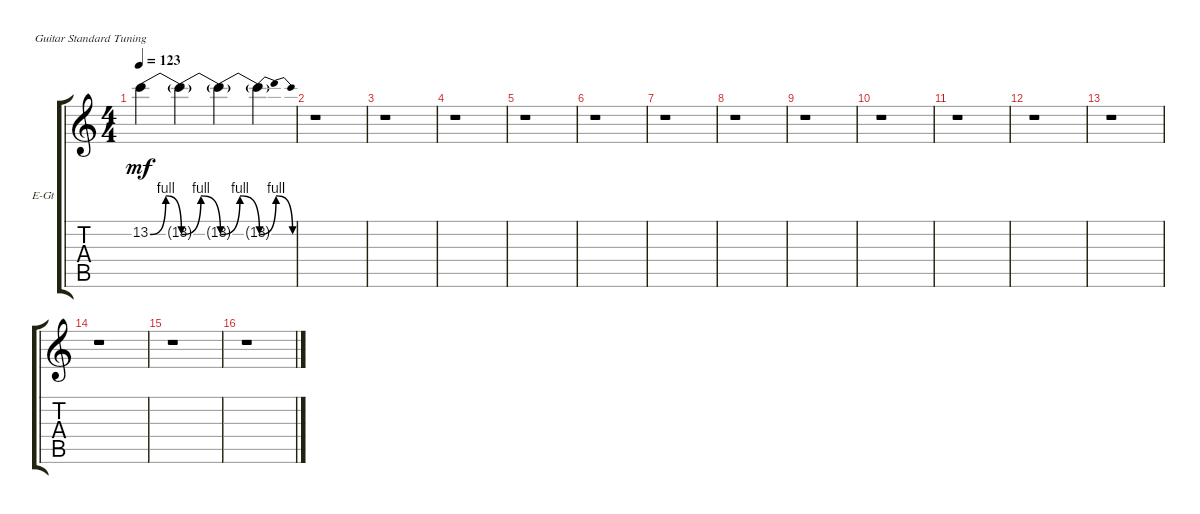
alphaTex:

\defaultSystemsLayout 4
\bracketExtendMode groupsimilarinstruments
\firstSystemTrackNameOrientation horizontal
\otherSystemsTrackNameOrientation horizontal
\track ("Criss solo" "E-Gt") {instrument distortionguitar}
\staff {score tabs}
\tuning (E4 B3 G3 D3 A2 E2)
\ts (4 4)
\tempo 123
\clef g2
\ks c
13.2{be (bendrelease 0 0 10.2 4 20.4 4 30 0) t}.4{dy mf} 13.2{be (bendrelease 0 0 10.2 4 20.4 4 30 0) t}.4 13.2{be (bendrelease 0 0 10.2 4 20.4 4 30 0) t}.4 13.2{be (bendrelease 0 0 10.2 4 20.4 4 30 0) t}.4 |
r.1 |
r.1 |
r.1 |
r.1 |
r.1 |
r.1 |
r.1 |
r.1 |
r.1 |
r.1 |
r.1 |
r.1 |
r.1 |
r.1 |
r.1
